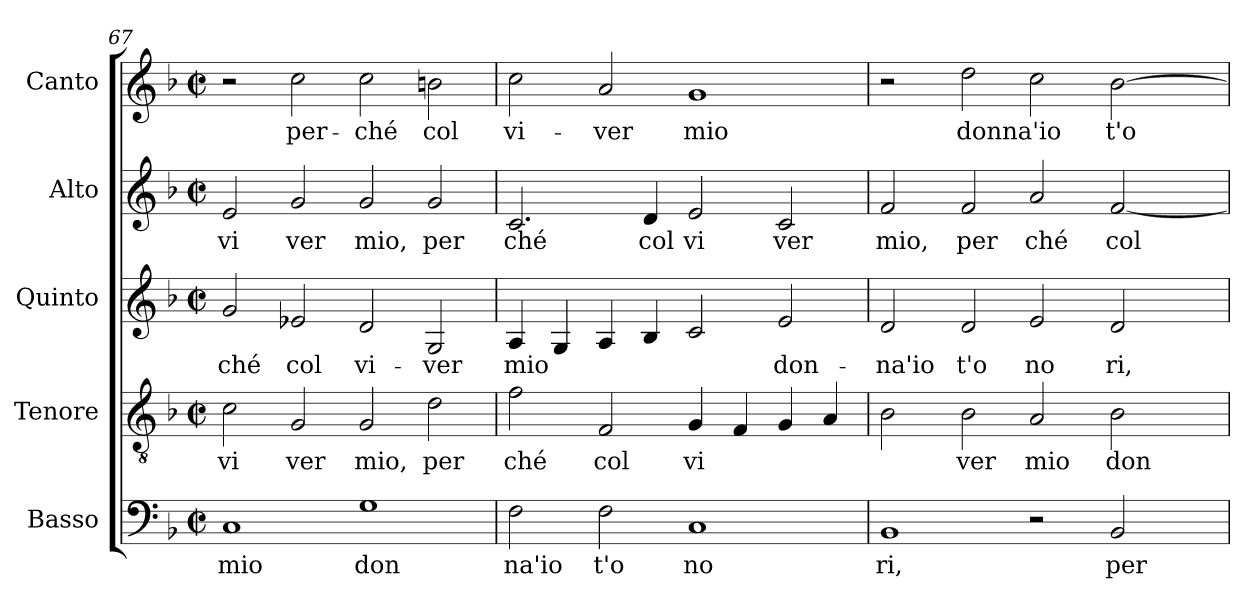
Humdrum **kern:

**kern	**text	**kern	**text	**kern	**text	**kern	**text	**kern	**text
*part5	*part5	*part4	*part4	*part3	*part3	*part2	*part2	*part1	*part1
*staff5	*staff5	*staff4	*staff4	*staff3	*staff3	*staff2	*staff2	*staff1	*staff1
*I"Basso	*	*I"Tenore	*	*I"Quinto	*	*I"Alto	*	*I"Canto	*
*clefF4	*	*clefGv2	*	*clefG2	*	*clefG2	*	*clefG2	*
*k[b-]	*	*k[b-]	*	*k[b-]	*	*k[b-]	*	*k[b-]	*
*F:	*	*F:	*	*F:	*	*F:	*	*F:	*
*M2/2	*	*M2/2	*	*M2/2	*	*M2/2	*	*M2/2	*
*met(c|)	*	*met(c|)	*	*met(c|)	*	*met(c|)	*	*met(c|)	*
=67	=67	=67	=67	=67	=67	=67	=67	=67	=67
!	!LO:LY:b:cj	!	!LO:LY:b:cj	!	!LO:LY:b:cj	!	!LO:LY:b:cj	!	!
1C	mio	2c\	vi	2g/	-ché	2e/	vi	2r	.
!	!	!	!LO:LY:b:cj	!	!LO:LY:b:cj	!	!LO:LY:b:cj	!	!LO:LY:b:cj
.	.	2G/	ver	2e-X/	col	2g/	ver	2cc\	per-
!	!LO:LY:b:cj	!	!LO:LY:b:cj	!	!LO:LY:b:cj	!	!LO:LY:b:cj	!	!LO:LY:b:cj
1G	don	2G/	mio,	2d/	vi-	2g/	mio,	2cc\	-ché
!	!	!	!LO:LY:b:cj	!	!LO:LY:b:cj	!	!LO:LY:b:cj	!	!LO:LY:b:cj
.	.	2d\	per	2G/	-ver	2g/	per	2b\	col
=68	=68	=68	=68	=68	=68	=68	=68	=68	=68
!	!LO:LY:b:cj	!	!LO:LY:b:cj	!	!LO:LY:b	!	!LO:LY:b:cj	!	!LO:LY:b:cj
2F\	na'io	2f\	ché	4A/	mio	2.c/	ché	2cc\	vi-
.	.	.	.	4G/	.	.	.	.	.
!	!LO:LY:b:cj	!	!LO:LY:b:cj	!	!	!	!	!	!LO:LY:b:cj
2F\	t'o	2F/	col	4A/	.	.	.	2a/	-ver
!	!	!	!	!	!	!	!LO:LY:b:cj	!	!
.	.	.	.	4B-/	.	4d/	col	.	.
!	!LO:LY:b:cj	!	!LO:LY:b:cj	!	!	!	!LO:LY:b:cj	!	!LO:LY:b:cj
1C	no	4G/	vi	2c/	.	2e/	vi	1g	mio
.	.	4F/	.	.	.	.	.	.	.
!	!	!	!	!	!LO:LY:b:cj	!	!LO:LY:b:cj	!	!
.	.	4G/	.	2e/	don-	2c/	ver	.	.
.	.	4A/	.	.	.	.	.	.	.
!!LO:PB:g=z
=69	=69	=69	=69	=69	=69	=69	=69	=69	=69
!	!LO:LY:b:cj	!	!	!	!LO:LY:b:cj	!	!LO:LY:b:cj	!	!
*	*	*^	*	*	*	*	*	*	*
1BB-	ri,	2B-\	32.ryy	.	2d/	-na'io	2f/	mio,	2r	.
.	.	.	1ryy	.	.	.	.	.	.	.
!	!	!	!	!LO:LY:b:cj	!	!LO:LY:b:cj	!	!LO:LY:b:cj	!	!LO:LY:b
.	.	2B-\	.	ver	2d/	t'o	2f/	per	2dd\	donna'io
!	!	!	!	!LO:LY:b:cj	!	!LO:LY:b:cj	!	!LO:LY:b:cj	!	!
2r	.	2A/	.	mio	2e/	no	2a/	ché	2cc\	.
.	.	.	2ryy	.	.	.	.	.	.	.
!	!LO:LY:b:cj	!	!	!LO:LY:b:cj	!	!LO:LY:b:cj	!	!LO:LY:b	!	!LO:LY:b:cj
2BB-/	per-	2B-\	.	don	2d/	ri,	[<2f/	col	[>2b-\	t'o-
.	.	.	4ryy	.	.	.	.	.	.	.
.	.	.	8ryy	.	.	.	.	.	.	.
.	.	.	16ryy	.	.	.	.	.	.	.
.	.	.	64ryy	.	.	.	.	.	.	.
*	*	*v	*v	*	*	*	*	*	*	*
=	=	=	=	=	=	=	=	=	=
*-	*-	*-	*-	*-	*-	*-	*-	*-	*-
